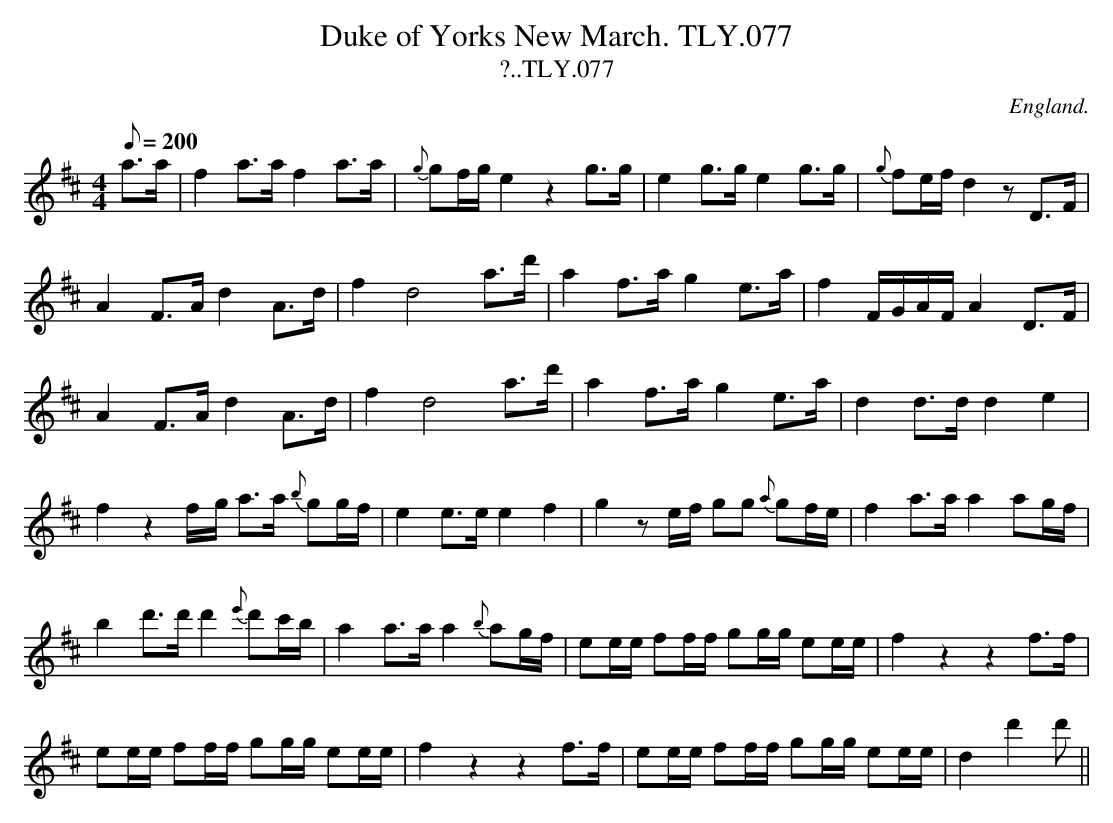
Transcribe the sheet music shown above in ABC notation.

X:1
T:Duke of Yorks New March. TLY.077
T:?..TLY.077
M:4/4
L:1/8
Q:200
O:England.
K:D
a>a|f2 a>a f2 a>a| {g}gf/g/ e2 z2 g>g| e2 g>g e2 g>g| {g} fe/f/ d2 z
2 D>F|!
 A2 F>A d2 A>d|
 f2 d4 a>d'| a2 f>a g2 e>a| f2 F/G/A/F/ A2 D>F|!
 A2 F>A d2 A>d| f2 d4 a>d'|
 a2 f>a g2 e>a|d2 d>d d2e2|!
 f2 z2 f/-g/ a>a {b}gg/f/| e2 e>e e2 f2| g2 z e/f/ gg {a}gf/e/|
 f2 a>a a2 ag/f/|!
 b2 d'>d' d'2 {e'}d'c'/b/| a2 a>a a2 {b}ag/f/| ee/e/ ff/f/ gg/g/ ee/e/|
f2 z2z2 f>f|!
 ee/e/ ff/f/ gg/g/ ee/e/| f2 z2z2 f>f|ee/e/ ff/f/ gg/g/ ee/e/| d2 d'2 d'
2||
